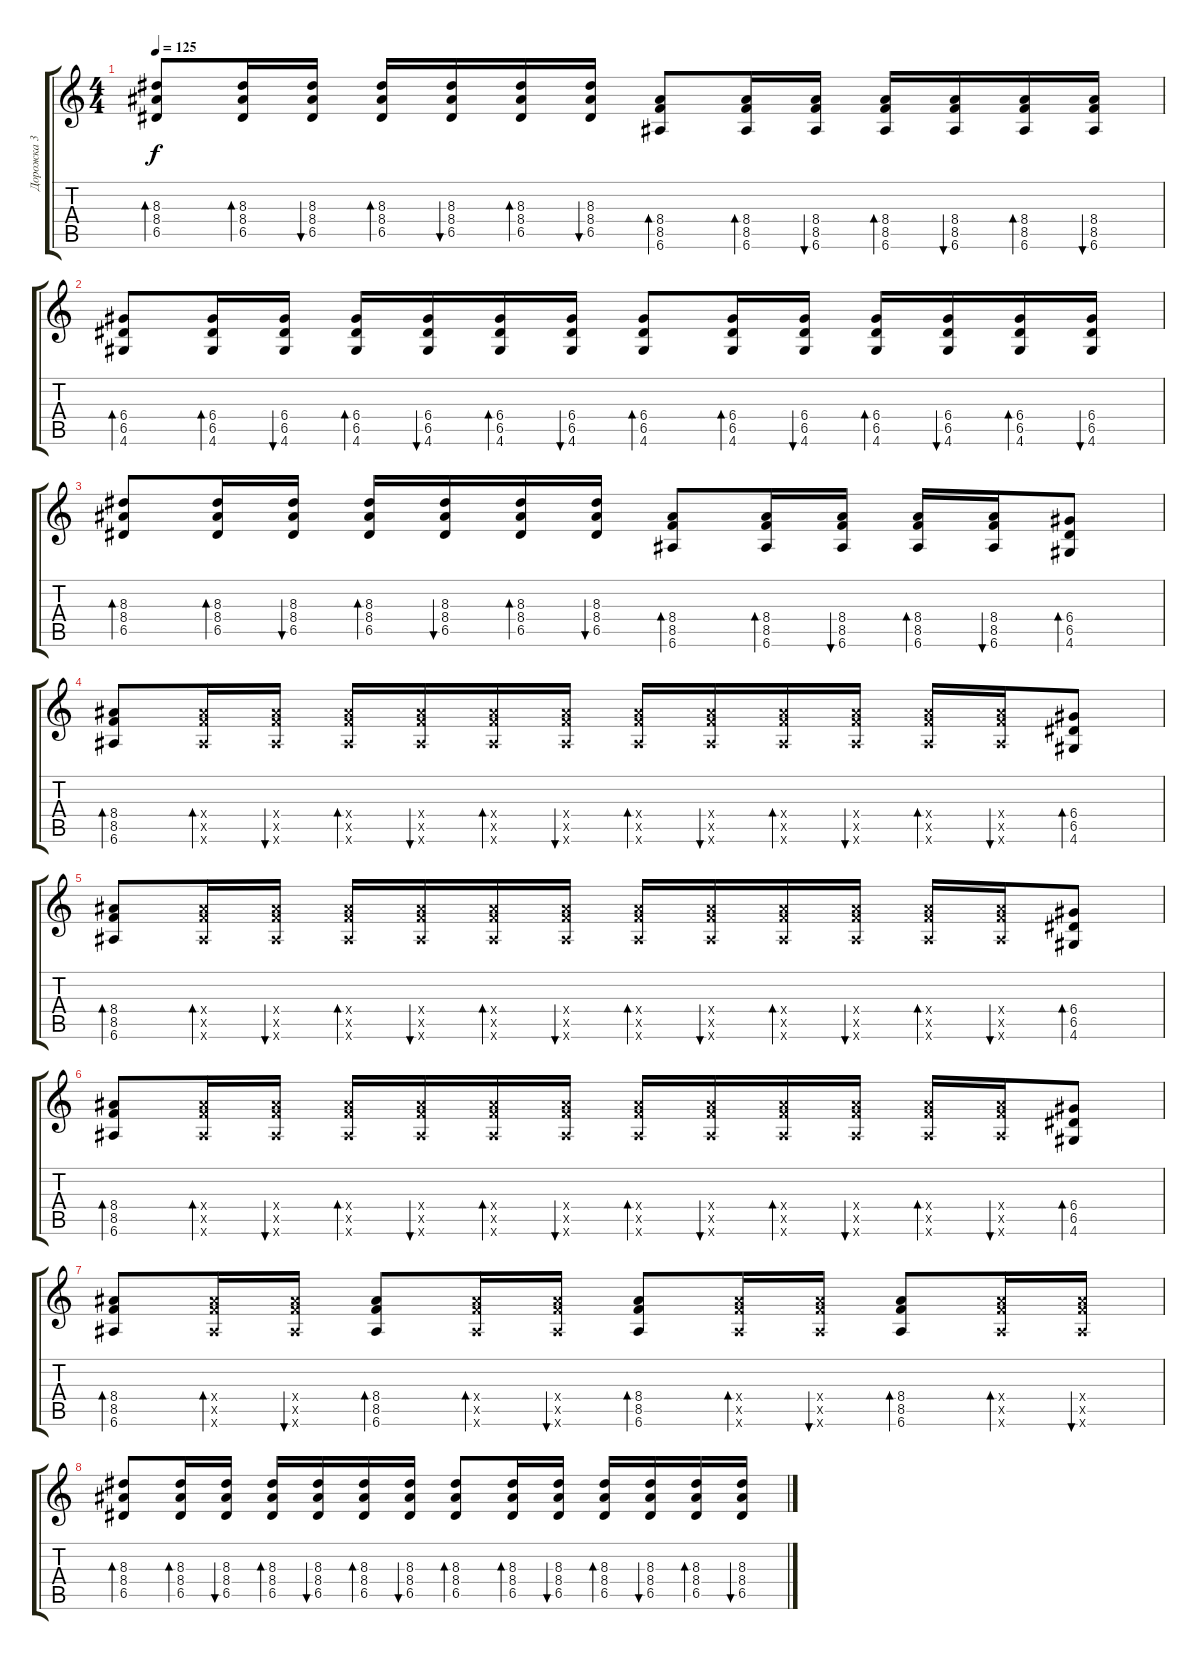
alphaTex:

\track ("Дорожка 3" "Дорожка 3") {instrument acousticguitarsteel}
\staff {score tabs}
\tuning (E4 B3 G3 D3 A2 E2) {hide}
\ts (4 4)
\tempo 125
\clef g2
\ks c
(8.3 8.4 6.5).8{bd 240 dy f} (8.3 8.4 6.5).16{bd 120} (8.3 8.4 6.5).16{bu 120} (8.3 8.4 6.5).16{bd 120} (8.3 8.4 6.5).16{bu 60} (8.3 8.4 6.5).16{bd 120} (8.3 8.4 6.5).16{bu 60} (8.4 8.5 6.6).8{bd 240} (8.4 8.5 6.6).16{bd 120} (8.4 8.5 6.6).16{bu 120} (8.4 8.5 6.6).16{bd 120} (8.4 8.5 6.6).16{bu 120} (8.4 8.5 6.6).16{bd 120} (8.4 8.5 6.6).16{bu 120} |
(6.4 6.5 4.6).8{bd 240} (6.4 6.5 4.6).16{bd 240} (6.4 6.5 4.6).16{bu 240} (6.4 6.5 4.6).16{bd 240} (6.4 6.5 4.6).16{bu 120} (6.4 6.5 4.6).16{bd 240} (6.4 6.5 4.6).16{bu 240} (6.4 6.5 4.6).8{bd 240} (6.4 6.5 4.6).16{bd 120} (6.4 6.5 4.6).16{bu 120} (6.4 6.5 4.6).16{bd 120} (6.4 6.5 4.6).16{bu 120} (6.4 6.5 4.6).16{bd 120} (6.4 6.5 4.6).16{bu 120} |
(8.3 8.4 6.5).8{bd 240} (8.3 8.4 6.5).16{bd 120} (8.3 8.4 6.5).16{bu 120} (8.3 8.4 6.5).16{bd 120} (8.3 8.4 6.5).16{bu 60} (8.3 8.4 6.5).16{bd 120} (8.3 8.4 6.5).16{bu 60} (8.4 8.5 6.6).8{bd 240} (8.4 8.5 6.6).16{bd 120} (8.4 8.5 6.6).16{bu 120} (8.4 8.5 6.6).16{bd 120} (8.4 8.5 6.6).16{bu 120} (6.4 6.5 4.6).8{bd 240} |
(8.4 8.5 6.6).8{bd 240} (8.4{x} 8.5{x} 6.6{x}).16{bd 120} (8.4{x} 8.5{x} 6.6{x}).16{bu 120} (8.4{x} 8.5{x} 6.6{x}).16{bd 120} (8.4{x} 8.5{x} 6.6{x}).16{bu 120} (8.4{x} 8.5{x} 6.6{x}).16{bd 120} (8.4{x} 8.5{x} 6.6{x}).16{bu 120} (8.4{x} 8.5{x} 6.6{x}).16{bd 120} (8.4{x} 8.5{x} 6.6{x}).16{bu 120} (8.4{x} 8.5{x} 6.6{x}).16{bd 120} (8.4{x} 8.5{x} 6.6{x}).16{bu 120} (8.4{x} 8.5{x} 6.6{x}).16{bd 120} (8.4{x} 8.5{x} 6.6{x}).16{bu 120} (6.4 6.5 4.6).8{bd 240} |
(8.4 8.5 6.6).8{bd 240} (8.4{x} 8.5{x} 6.6{x}).16{bd 120} (8.4{x} 8.5{x} 6.6{x}).16{bu 120} (8.4{x} 8.5{x} 6.6{x}).16{bd 120} (8.4{x} 8.5{x} 6.6{x}).16{bu 120} (8.4{x} 8.5{x} 6.6{x}).16{bd 120} (8.4{x} 8.5{x} 6.6{x}).16{bu 120} (8.4{x} 8.5{x} 6.6{x}).16{bd 120} (8.4{x} 8.5{x} 6.6{x}).16{bu 120} (8.4{x} 8.5{x} 6.6{x}).16{bd 120} (8.4{x} 8.5{x} 6.6{x}).16{bu 120} (8.4{x} 8.5{x} 6.6{x}).16{bd 120} (8.4{x} 8.5{x} 6.6{x}).16{bu 120} (6.4 6.5 4.6).8{bd 240} |
(8.4 8.5 6.6).8{bd 240} (8.4{x} 8.5{x} 6.6{x}).16{bd 120} (8.4{x} 8.5{x} 6.6{x}).16{bu 120} (8.4{x} 8.5{x} 6.6{x}).16{bd 120} (8.4{x} 8.5{x} 6.6{x}).16{bu 120} (8.4{x} 8.5{x} 6.6{x}).16{bd 120} (8.4{x} 8.5{x} 6.6{x}).16{bu 120} (8.4{x} 8.5{x} 6.6{x}).16{bd 120} (8.4{x} 8.5{x} 6.6{x}).16{bu 120} (8.4{x} 8.5{x} 6.6{x}).16{bd 120} (8.4{x} 8.5{x} 6.6{x}).16{bu 120} (8.4{x} 8.5{x} 6.6{x}).16{bd 120} (8.4{x} 8.5{x} 6.6{x}).16{bu 120} (6.4 6.5 4.6).8{bd 240} |
(8.4 8.5 6.6).8{bd 240} (8.4{x} 8.5{x} 6.6{x}).16{bd 120} (8.4{x} 8.5{x} 6.6{x}).16{bu 120} (8.4 8.5 6.6).8{bd 120} (8.4{x} 8.5{x} 6.6{x}).16{bd 120} (8.4{x} 8.5{x} 6.6{x}).16{bu 120} (8.4 8.5 6.6).8{bd 120} (8.4{x} 8.5{x} 6.6{x}).16{bd 120} (8.4{x} 8.5{x} 6.6{x}).16{bu 120} (8.4 8.5 6.6).8{bd 120} (8.4{x} 8.5{x} 6.6{x}).16{bd 120} (8.4{x} 8.5{x} 6.6{x}).16{bu 120} |
(8.3 8.4 6.5).8{bd 240} (8.3 8.4 6.5).16{bd 120} (8.3 8.4 6.5).16{bu 120} (8.3 8.4 6.5).16{bd 120} (8.3 8.4 6.5).16{bu 60} (8.3 8.4 6.5).16{bd 120} (8.3 8.4 6.5).16{bu 60} (8.3 8.4 6.5).8{bd 240} (8.3 8.4 6.5).16{bd 120} (8.3 8.4 6.5).16{bu 120} (8.3 8.4 6.5).16{bd 120} (8.3 8.4 6.5).16{bu 60} (8.3 8.4 6.5).16{bd 120} (8.3 8.4 6.5).16{bu 60}
